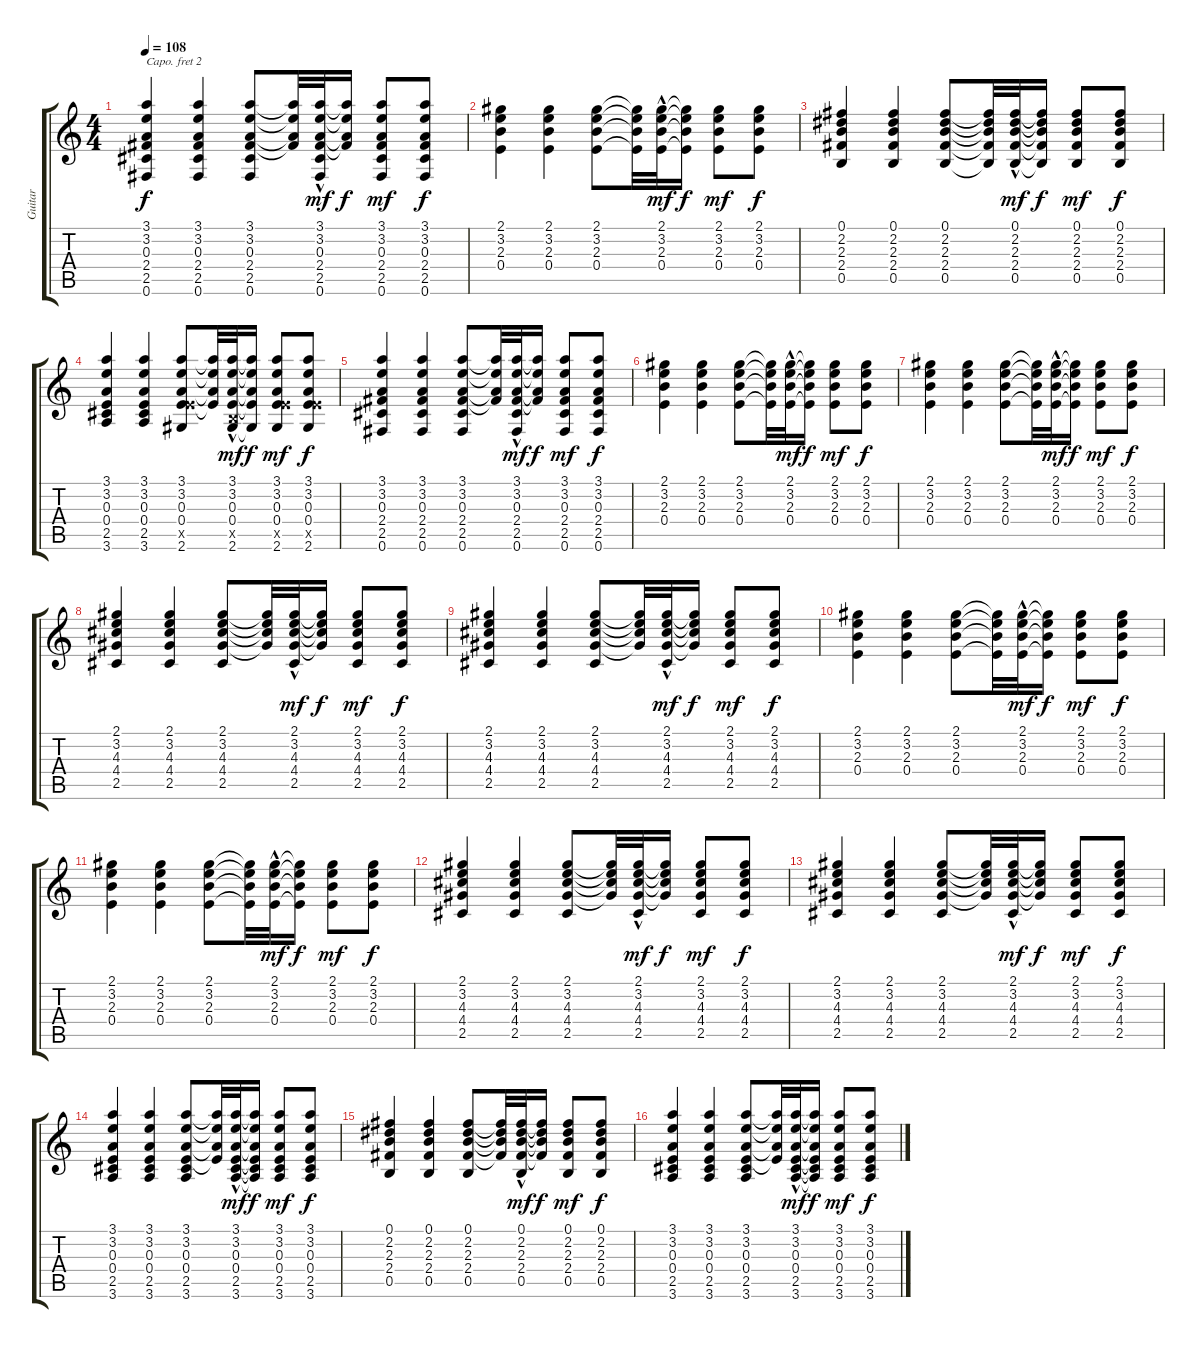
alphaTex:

\track ("Guitar" "Guitar") {instrument acousticguitarsteel}
\staff {score tabs}
\capo 2
\tuning (E4 B3 G3 D3 A2 E2) {hide}
\ts (4 4)
\tempo 108
\clef g2
\ks c
(3.1 3.2 0.3 2.4 2.5 0.6).4{dy f} (3.1 3.2 0.3 2.4 2.5 0.6).4 (3.1 3.2 0.3 2.4 2.5 0.6).8 (3.1{t} 3.2{t} 0.3{t} 2.4{t}).32 (3.1 3.2{hac} 0.3{hac} 2.4 2.5 0.6).32{dy mf} (3.1{t} 3.2{t} 0.3{t} 2.4{t}).16{dy f} (3.1 3.2 0.3 2.4 2.5 0.6).8{dy mf} (3.1 3.2 0.3 2.4 2.5 0.6).8{dy f} |
(2.1 3.2 2.3 0.4).4 (2.1 3.2 2.3 0.4).4 (2.1 3.2 2.3 0.4).8 (2.1{t} 3.2{t} 2.3{t} 0.4{t}).32 (2.1 3.2{hac} 2.3{hac} 0.4).32{dy mf} (2.1{t} 3.2{t} 2.3{t} 0.4{t}).16{dy f} (2.1 3.2 2.3 0.4).8{dy mf} (2.1 3.2 2.3 0.4).8{dy f} |
(0.1 2.2 2.3 2.4 0.5).4 (0.1 2.2 2.3 2.4 0.5).4 (0.1 2.2 2.3 2.4 0.5).8 (0.1{t} 2.2{t} 2.3{t} 2.4{t} 0.5{t}).32 (0.1 2.2{hac} 2.3{hac} 2.4 0.5).32{dy mf} (0.1{t} 2.2{t} 2.3{t} 2.4{t} 0.5{t}).16{dy f} (0.1 2.2 2.3 2.4 0.5).8{dy mf} (0.1 2.2 2.3 2.4 0.5).8{dy f} |
(3.1 3.2 0.3 0.4 2.5 3.6).4 (3.1 3.2 0.3 0.4 2.5 3.6).4 (3.1 3.2 0.3 0.4 5.5{x} 2.6).8 (3.1{t} 3.2{t} 0.3{t} 0.4{t}).32 (3.1 3.2{hac} 0.3{hac} 0.4 0.5{x} 2.6).32{dy mf} (3.1{t} 3.2{t} 0.3{t} 0.4{t} 2.6{t}).16{dy f} (3.1 3.2 0.3 0.4 5.5{x} 2.6).8{dy mf} (3.1 3.2 0.3 0.4 5.5{x} 2.6).8{dy f} |
(3.1 3.2 0.3 2.4 2.5 0.6).4 (3.1 3.2 0.3 2.4 2.5 0.6).4 (3.1 3.2 0.3 2.4 2.5 0.6).8 (3.1{t} 3.2{t} 0.3{t} 2.4{t}).32 (3.1 3.2{hac} 0.3{hac} 2.4 2.5 0.6).32{dy mf} (3.1{t} 3.2{t} 0.3{t} 2.4{t}).16{dy f} (3.1 3.2 0.3 2.4 2.5 0.6).8{dy mf} (3.1 3.2 0.3 2.4 2.5 0.6).8{dy f} |
(2.1 3.2 2.3 0.4).4 (2.1 3.2 2.3 0.4).4 (2.1 3.2 2.3 0.4).8 (2.1{t} 3.2{t} 2.3{t} 0.4{t}).32 (2.1 3.2{hac} 2.3{hac} 0.4).32{dy mf} (2.1{t} 3.2{t} 2.3{t} 0.4{t}).16{dy f} (2.1 3.2 2.3 0.4).8{dy mf} (2.1 3.2 2.3 0.4).8{dy f} |
(2.1 3.2 2.3 0.4).4 (2.1 3.2 2.3 0.4).4 (2.1 3.2 2.3 0.4).8 (2.1{t} 3.2{t} 2.3{t} 0.4{t}).32 (2.1 3.2{hac} 2.3{hac} 0.4).32{dy mf} (2.1{t} 3.2{t} 2.3{t} 0.4{t}).16{dy f} (2.1 3.2 2.3 0.4).8{dy mf} (2.1 3.2 2.3 0.4).8{dy f} |
(2.1 3.2 4.3 4.4 2.5).4 (2.1 3.2 4.3 4.4 2.5).4 (2.1 3.2 4.3 4.4 2.5).8 (2.1{t} 3.2{t} 4.3{t} 4.4{t}).32 (2.1 3.2{hac} 4.3{hac} 4.4 2.5).32{dy mf} (2.1{t} 3.2{t} 4.3{t} 4.4{t}).16{dy f} (2.1 3.2 4.3 4.4 2.5).8{dy mf} (2.1 3.2 4.3 4.4 2.5).8{dy f} |
(2.1 3.2 4.3 4.4 2.5).4 (2.1 3.2 4.3 4.4 2.5).4 (2.1 3.2 4.3 4.4 2.5).8 (2.1{t} 3.2{t} 4.3{t} 4.4{t}).32 (2.1 3.2{hac} 4.3{hac} 4.4 2.5).32{dy mf} (2.1{t} 3.2{t} 4.3{t} 4.4{t}).16{dy f} (2.1 3.2 4.3 4.4 2.5).8{dy mf} (2.1 3.2 4.3 4.4 2.5).8{dy f} |
(2.1 3.2 2.3 0.4).4 (2.1 3.2 2.3 0.4).4 (2.1 3.2 2.3 0.4).8 (2.1{t} 3.2{t} 2.3{t} 0.4{t}).32 (2.1 3.2{hac} 2.3{hac} 0.4).32{dy mf} (2.1{t} 3.2{t} 2.3{t} 0.4{t}).16{dy f} (2.1 3.2 2.3 0.4).8{dy mf} (2.1 3.2 2.3 0.4).8{dy f} |
(2.1 3.2 2.3 0.4).4 (2.1 3.2 2.3 0.4).4 (2.1 3.2 2.3 0.4).8 (2.1{t} 3.2{t} 2.3{t} 0.4{t}).32 (2.1 3.2{hac} 2.3{hac} 0.4).32{dy mf} (2.1{t} 3.2{t} 2.3{t} 0.4{t}).16{dy f} (2.1 3.2 2.3 0.4).8{dy mf} (2.1 3.2 2.3 0.4).8{dy f} |
(2.1 3.2 4.3 4.4 2.5).4 (2.1 3.2 4.3 4.4 2.5).4 (2.1 3.2 4.3 4.4 2.5).8 (2.1{t} 3.2{t} 4.3{t} 4.4{t}).32 (2.1 3.2{hac} 4.3{hac} 4.4 2.5).32{dy mf} (2.1{t} 3.2{t} 4.3{t} 4.4{t}).16{dy f} (2.1 3.2 4.3 4.4 2.5).8{dy mf} (2.1 3.2 4.3 4.4 2.5).8{dy f} |
(2.1 3.2 4.3 4.4 2.5).4 (2.1 3.2 4.3 4.4 2.5).4 (2.1 3.2 4.3 4.4 2.5).8 (2.1{t} 3.2{t} 4.3{t} 4.4{t}).32 (2.1 3.2{hac} 4.3{hac} 4.4 2.5).32{dy mf} (2.1{t} 3.2{t} 4.3{t} 4.4{t}).16{dy f} (2.1 3.2 4.3 4.4 2.5).8{dy mf} (2.1 3.2 4.3 4.4 2.5).8{dy f} |
(3.1 3.2 0.3 0.4 2.5 3.6).4 (3.1 3.2 0.3 0.4 2.5 3.6).4 (3.1 3.2 0.3 0.4 2.5 3.6).8 (3.1{t} 3.2{t} 0.3{t} 0.4{t}).32 (3.1 3.2{hac} 0.3{hac} 0.4 2.5 3.6).32{dy mf} (3.1{t} 3.2{t} 0.3{t} 0.4{t} 2.5{t} 3.6{t}).16{dy f} (3.1 3.2 0.3 0.4 2.5 3.6).8{dy mf} (3.1 3.2 0.3 0.4 2.5 3.6).8{dy f} |
(0.1 2.2 2.3 2.4 0.5).4 (0.1 2.2 2.3 2.4 0.5).4 (0.1 2.2 2.3 2.4 0.5).8 (0.1{t} 2.2{t} 2.3{t} 2.4{t}).32 (0.1 2.2{hac} 2.3{hac} 2.4 0.5).32{dy mf} (0.1{t} 2.2{t} 2.3{t} 2.4{t}).16{dy f} (0.1 2.2 2.3 2.4 0.5).8{dy mf} (0.1 2.2 2.3 2.4 0.5).8{dy f} |
(3.1 3.2 0.3 0.4 2.5 3.6).4 (3.1 3.2 0.3 0.4 2.5 3.6).4 (3.1 3.2 0.3 0.4 2.5 3.6).8 (3.1{t} 3.2{t} 0.3{t} 0.4{t}).32 (3.1 3.2{hac} 0.3{hac} 0.4 2.5 3.6).32{dy mf} (3.1{t} 3.2{t} 0.3{t} 0.4{t} 2.5{t} 3.6{t}).16{dy f} (3.1 3.2 0.3 0.4 2.5 3.6).8{dy mf} (3.1 3.2 0.3 0.4 2.5 3.6).8{dy f}
